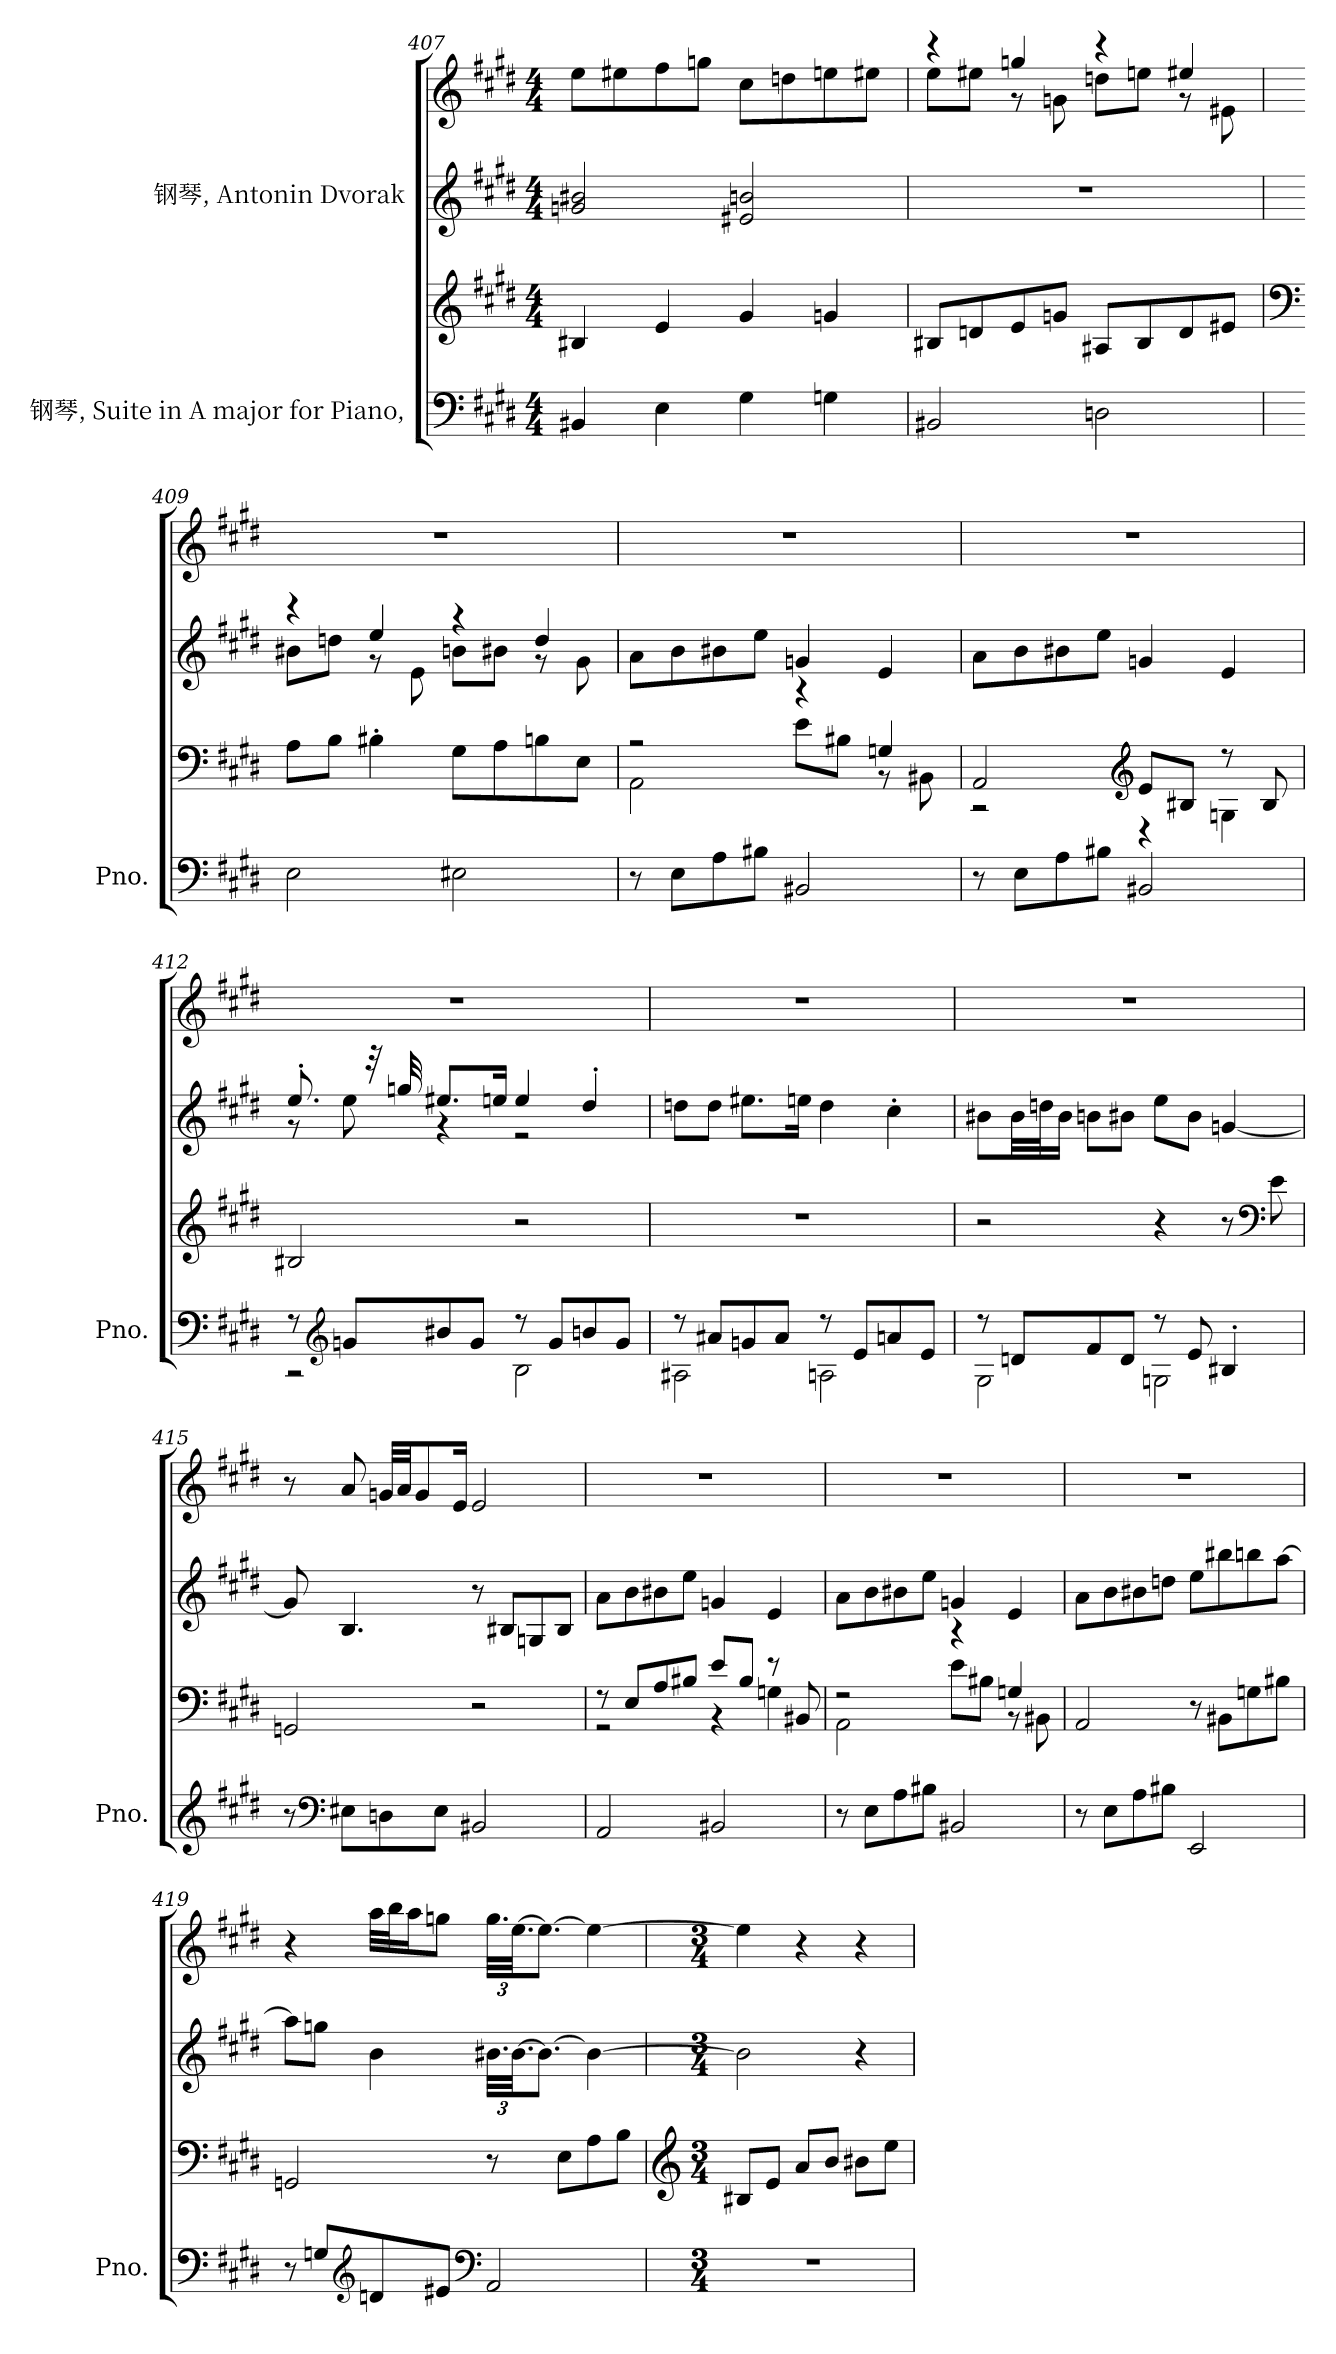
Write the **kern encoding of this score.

**kern	**kern	**kern	**kern
*part2	*part2	*part1	*part1
*staff4	*staff3	*staff2	*staff1
*I"钢琴, Suite in A major for Piano,	*	*I"钢琴, Antonin Dvorak	*
*I'Pno.	*	*	*
!!LO:PB:g=z
*clefF4	*clefG2	*clefG2	*clefG2
*k[f#c#g#d#]	*k[f#c#g#d#]	*k[f#c#g#d#]	*k[f#c#g#d#]
*M4/4	*M4/4	*M4/4	*M4/4
=407	=407	=407	=407
4BB#X/	4B#X/	2gn/ 2b#X/	8ee\L
.	.	.	8ee#X\
4E\	4e/	.	8ff#\
.	.	.	8ggn\J
4G#\	4g#/	2e#X/ 2bn/	8cc#\L
.	.	.	8ddn\
4Gn\	4gn/	.	8een\
.	.	.	8ee#X\J
=408	=408	=408	=408
*	*	*	*^
2BB#X/	8B#X/L	1r	4r	8ee\L
.	8dn/	.	.	8ee#X\J
.	8e/	.	4ggn/	8r
.	8gn/J	.	.	8gn\
2Dn\	8A#X/L	.	4r	8ddn\L
.	8B#/	.	.	8een\J
.	8d/	.	4ee#X/	8r
.	8e#X/J	.	.	8e#X\
*	*	*	*v	*v
=409	=409	=409	=409
*	*clefF4	*	*
*	*	*^	*
2E\	8A\L	4r	8b#X\L	1r
.	8B\J	.	8ddn\J	.
.	4B#X'\	4ee/	8r	.
.	.	.	8e\	.
2E#X\	8G#\L	4r	8bn\L	.
.	8A\	.	8b#X\J	.
.	8Bn\	4dd/	8r	.
.	8E\J	.	8g#\	.
*	*	*v	*v	*
!!LO:LB:g=z
=410	=410	=410	=410
*	*^	*	*
8r	2r	2AA\	8a\L	1r
8E\L	.	.	8b\	.
8A\	.	.	8b#X\	.
8B#X\J	.	.	8ee\J	.
2BB#X/	4r	8e\L	4gn/	.
.	.	8B#X\J	.	.
.	4Gn/	8r	4e/	.
.	.	8BB#X\	.	.
=411	=411	=411	=411	=411
8r	2AA/	2r	8a\L	1r
8E\L	.	.	8b\	.
8A\	.	.	8b#X\	.
8B#X\J	.	.	8ee\J	.
*	*clefG2	*	*	*
2BB#X/	8e/L	4r	4gn/	.
.	8B#X/J	.	.	.
.	8r	4Gn\	4e/	.
.	8B#/	.	.	.
*	*v	*v	*	*
!!LO:LB:g=z
=412	=412	=412	=412
*^	*	*^	*
8r	2r	2B#X/	8.ee'/	8r	1r
*clefG2	*	*	*	*	*
8gn/L	.	.	.	8ee\	.
.	.	.	32r	.	.
.	.	.	32ggn/	.	.
8b#X/	.	.	8.ee#X/L	4r	.
8g/J	.	.	.	.	.
.	.	.	16een/Jk	.	.
8r	2B\	2r	4ee/	2r	.
8g/L	.	.	.	.	.
8bn/	.	.	4dd#'/	.	.
8g/J	.	.	.	.	.
*	*	*	*v	*v	*
=413	=413	=413	=413	=413
8r	2A#X\	1r	8ddn\L	1r
8a#X/L	.	.	8dd\J	.
8gn/	.	.	8.ee#X\L	.
8a#/J	.	.	.	.
.	.	.	16een\Jk	.
8r	2An\	.	4dd\	.
8e/L	.	.	.	.
8an/	.	.	4cc#'\	.
8e/J	.	.	.	.
!!LO:PB:g=z
=414	=414	=414	=414	=414
8r	2G#\	2r	8b#X\L	1r
8dn/L	.	.	32b#\LL	.
.	.	.	32ddn\J	.
.	.	.	16b#\JJ	.
8f#/	.	.	8bn\L	.
8d/J	.	.	8b#X\J	.
8r	2Gn\	4r	8ee\L	.
8e/	.	.	8b#\J	.
4B#X'/	.	8r	[4gn/	.
*	*	*clefF4	*	*
.	.	8e\	.	.
*v	*v	*	*	*
=415	=415	=415	=415
8r	2GGn/	8g/]	8r
*clefF4	*	*	*
8E#X\L	.	4.B/	8a/
8Dn\	.	.	32gn/LLL
.	.	.	32a/JJ
.	.	.	8g/
8E#\J	.	.	.
.	.	.	16e/Jk
2BB#X/	2r	8r	2e/
.	.	8B#X/L	.
.	.	8Gn/	.
.	.	8B#/J	.
!!LO:LB:g=z
=416	=416	=416	=416
*	*^	*	*
2AA/	8r	2r	8a\L	1r
.	8E/L	.	8b\	.
.	8A/	.	8b#X\	.
.	8B#X/J	.	8ee\J	.
2BB#X/	8e/L	4r	4gn/	.
.	8B#/J	.	.	.
.	8r	4Gn\	4e/	.
.	8BB#X/	.	.	.
=417	=417	=417	=417	=417
8r	2r	2AA\	8a\L	1r
8E\L	.	.	8b\	.
8A\	.	.	8b#X\	.
8B#X\J	.	.	8ee\J	.
2BB#X/	4r	8e\L	4gn/	.
.	.	8B#X\J	.	.
.	4Gn/	8r	4e/	.
.	.	8BB#X\	.	.
*	*v	*v	*	*
=418	=418	=418	=418
8r	2AA/	8a\L	1r
8E\L	.	8b\	.
8A\	.	8b#X\	.
8B#X\J	.	8ddn\J	.
2EE/	8r	8ee\L	.
.	8BB#X\L	8bb#X\	.
.	8Gn\	8bbn\	.
.	8B#X\J	[8aa\J	.
!!LO:LB:g=z
=419	=419	=419	=419
8r	2GGn/	8aa\L]	4r
8Gn/L	.	8ggn\J	.
*clefG2	*	*	*
8dn/	.	4b\	32aa\LLL
.	.	.	32bb\J
.	.	.	16aa\J
8e#X/J	.	.	8ggn\J
*clefF4	*	*	*
*	*	*Xbrackettup	*Xbrackettup
2AA/	8r	48.b#X\LLL	48.gg\LLL
*	*	*	*MM58
.	.	[48.b#\JJ	[48.ee\JJ
.	.	8.b#\J_	8.ee\J_
.	8E\L	.	.
.	8A\	4b#\_	4ee\_
.	8B\J	.	.
=420	=420	=420	=420
*	*clefG2	*	*
*M3/4	*M3/4	*M3/4	*M3/4
2.r	8B#X/L	2b#\]	4ee\]
.	8e/J	.	.
.	8a/L	.	4r
.	8b/J	.	.
.	8b#X\L	4r	4r
.	8ee\J	.	.
=	=	=	=
*-	*-	*-	*-
